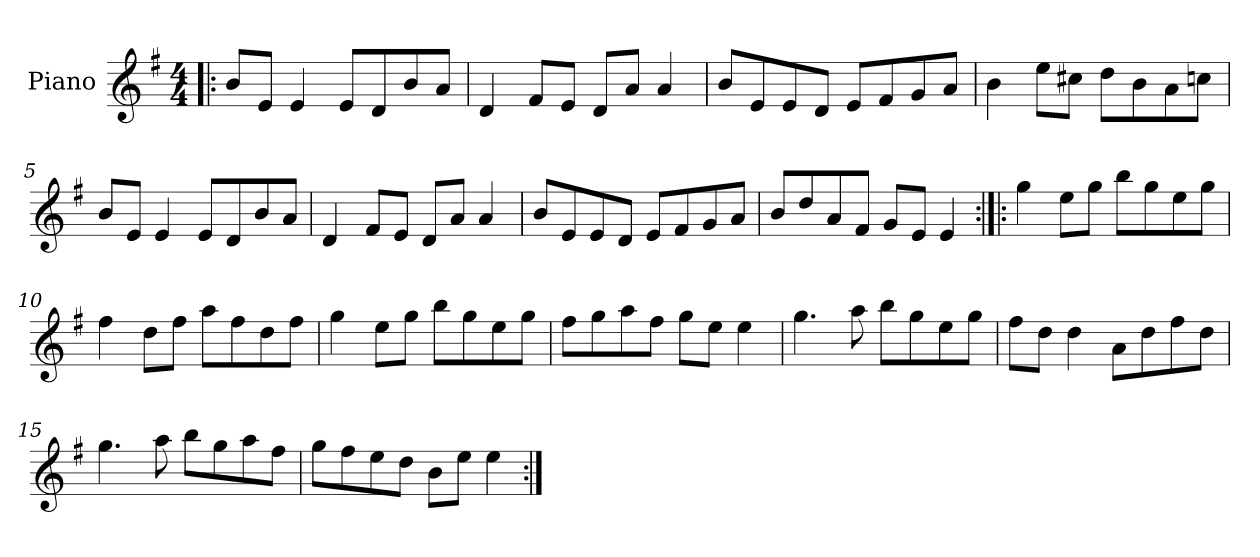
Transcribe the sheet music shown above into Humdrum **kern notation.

**kern
*part1
*staff1
*I"Piano
*I'Pno
*clefG2
*k[f#]
*e:
*M4/4
=1!|:
8b/L
8e/J
4e/
8e/L
8d/
8b/
8a/J
=2
4d/
8f#/L
8e/J
8d/L
8a/J
4a/
=3
8b/L
8e/
8e/
8d/J
8e/L
8f#/
8g/
8a/J
=4
4b\
8ee\L
8cc#X\J
8dd\L
8b\
8a\
8ccn\J
!!LO:LB:g=z
=5
8b/L
8e/J
4e/
8e/L
8d/
8b/
8a/J
=6
4d/
8f#/L
8e/J
8d/L
8a/J
4a/
=7
8b/L
8e/
8e/
8d/J
8e/L
8f#/
8g/
8a/J
=8
8b/L
8dd/
8a/
8f#/J
8g/L
8e/J
4e/
!!LO:LB:g=z
=9:|!|:
4gg\
8ee\L
8gg\J
8bb\L
8gg\
8ee\
8gg\J
=10
4ff#\
8dd\L
8ff#\J
8aa\L
8ff#\
8dd\
8ff#\J
=11
4gg\
8ee\L
8gg\J
8bb\L
8gg\
8ee\
8gg\J
=12
8ff#\L
8gg\
8aa\
8ff#\J
8gg\L
8ee\J
4ee\
!!LO:LB:g=z
=13
4.gg\
8aa\
8bb\L
8gg\
8ee\
8gg\J
=14
8ff#\L
8dd\J
4dd\
8a\L
8dd\
8ff#\
8dd\J
=15
4.gg\
8aa\
8bb\L
8gg\
8aa\
8ff#\J
=16
8gg\L
8ff#\
8ee\
8dd\J
8b\L
8ee\J
4ee\
=:|!
*-
